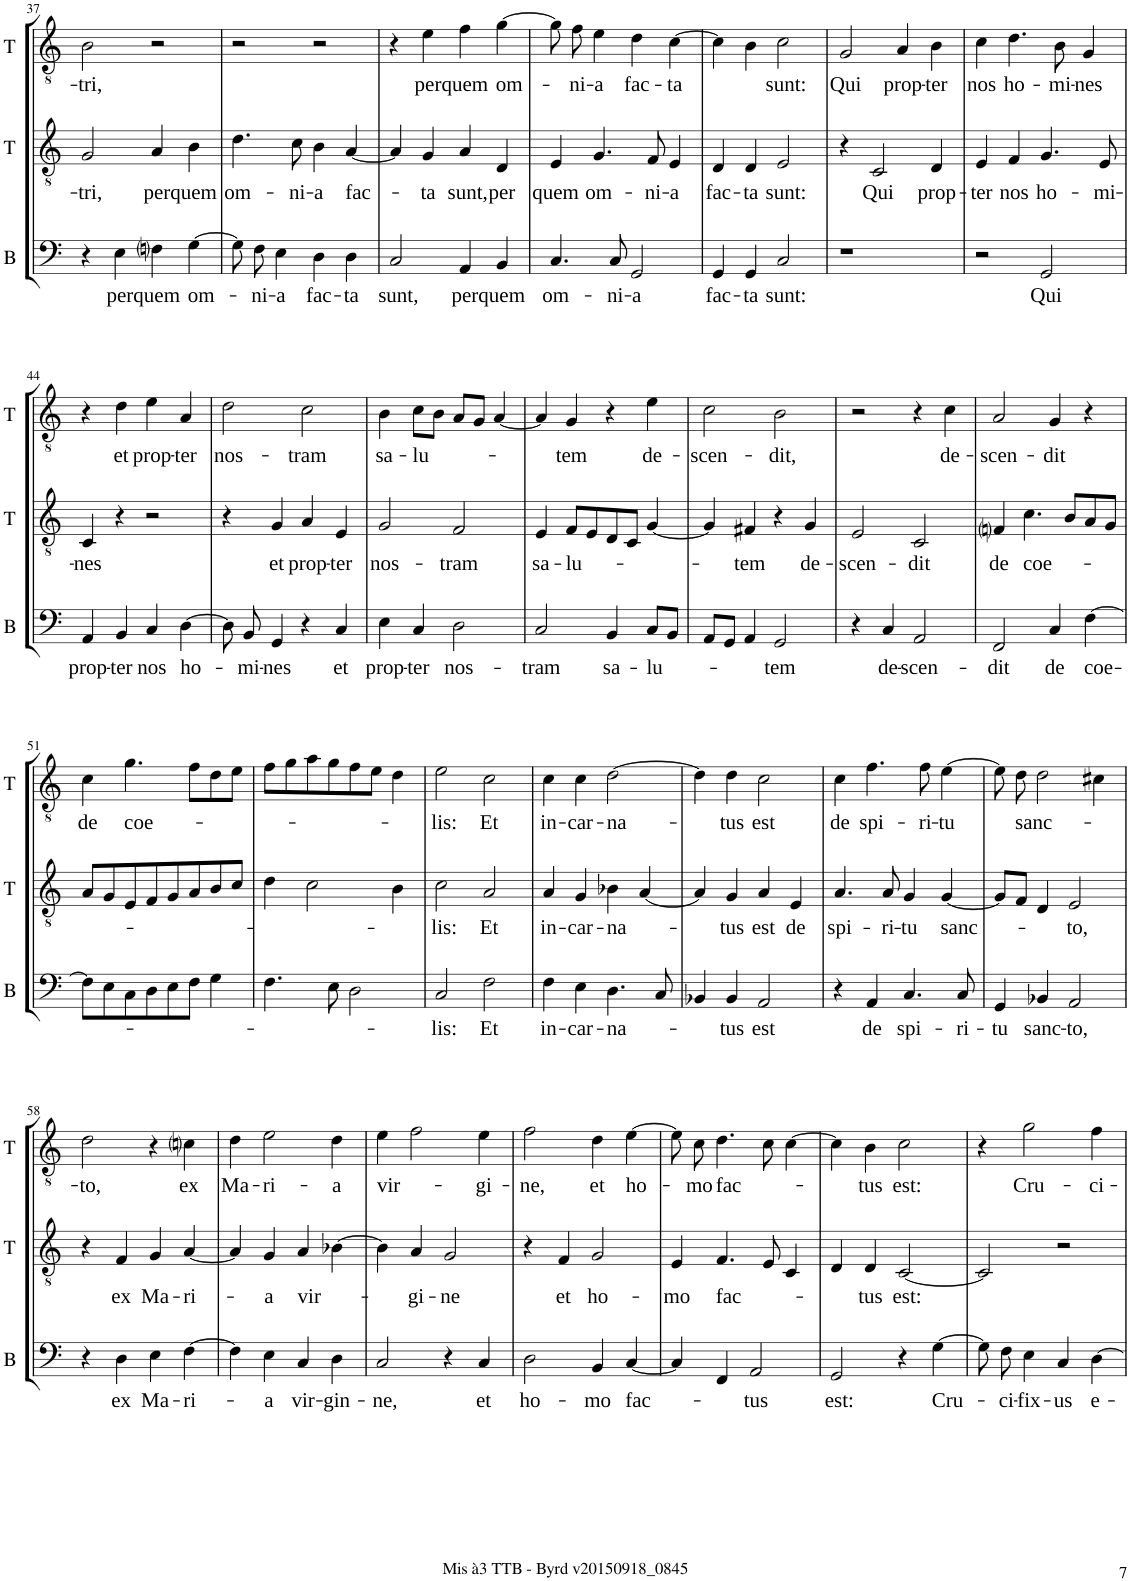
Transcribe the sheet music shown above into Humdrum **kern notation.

**kern	**text	**kern	**text	**kern	**text
*part3	*part3	*part2	*part2	*part1	*part1
*staff3	*staff3	*staff2	*staff2	*staff1	*staff1
*I"B	*	*I"T	*	*I"T	*
*I'B	*	*I'T	*	*I'T	*
!!LO:PB:g=z
*clefF4	*	*clefGv2	*	*clefGv2	*
*k[]	*	*k[]	*	*k[]	*
*M2/2	*	*M2/2	*	*M2/2	*
*met(c|)	*	*met(c|)	*	*met(c|)	*
=37	=37	=37	=37	=37	=37
!	!	!	!LO:LY:b	!	!LO:LY:b
4r	.	2G/	-tri,	2B\	-tri,
!	!LO:LY:b	!	!	!	!
4E\	per	.	.	.	.
!	!LO:LY:b	!	!LO:LY:b	!	!
4Fni\	quem	4A/	per	2r	.
!	!LO:LY:b	!	!LO:LY:b	!	!
[4G\	om-	4B\	quem	.	.
=38	=38	=38	=38	=38	=38
!	!	!	!LO:LY:b	!	!
8G\]	.	4.d\	om-	2r	.
!	!LO:LY:b	!	!	!	!
8F\	-ni-	.	.	.	.
!	!LO:LY:b	!	!	!	!
4E\	-a	.	.	.	.
!	!	!	!LO:LY:b	!	!
.	.	8c\	-ni-	.	.
!	!LO:LY:b	!	!LO:LY:b	!	!
4D\	fac-	4B\	-a	2r	.
!	!LO:LY:b	!	!LO:LY:b	!	!
4D\	-ta	[4A/	fac-	.	.
=39	=39	=39	=39	=39	=39
!	!LO:LY:b	!	!	!	!
2C/	sunt,	4A/]	.	4r	.
!	!	!	!LO:LY:b	!	!LO:LY:b
.	.	4G/	-ta	4e\	per
!	!LO:LY:b	!	!LO:LY:b	!	!LO:LY:b
4AA/	per	4A/	sunt,	4f\	quem
!	!LO:LY:b	!	!LO:LY:b	!	!LO:LY:b
4BB/	quem	4D/	per	[4g\	om-
=40	=40	=40	=40	=40	=40
!	!LO:LY:b	!	!LO:LY:b	!	!
4.C/	om-	4E/	quem	8g\]	.
!	!	!	!	!	!LO:LY:b
.	.	.	.	8f\	-ni-
!	!	!	!LO:LY:b	!	!LO:LY:b
.	.	4.G/	om-	4e\	-a
!	!LO:LY:b	!	!	!	!
8C/	-ni-	.	.	.	.
!	!LO:LY:b	!	!	!	!LO:LY:b
2GG/	-a	.	.	4d\	fac-
!	!	!	!LO:LY:b	!	!
.	.	8F/	-ni-	.	.
!	!	!	!LO:LY:b	!	!LO:LY:b
.	.	4E/	-a	[4c\	-ta
=41	=41	=41	=41	=41	=41
!	!LO:LY:b	!	!LO:LY:b	!	!
4GG/	fac-	4D/	fac-	4c\]	.
!	!LO:LY:b	!	!LO:LY:b	!	!
4GG/	-ta	4D/	-ta	4B\	.
!	!LO:LY:b	!	!LO:LY:b	!	!LO:LY:b
2C/	sunt:	2E/	sunt:	2c\	sunt:
=42	=42	=42	=42	=42	=42
!	!	!	!	!	!LO:LY:b
1r	.	4r	.	2G/	Qui
!	!	!	!LO:LY:b	!	!
.	.	2C/	Qui	.	.
!	!	!	!	!	!LO:LY:b
.	.	.	.	4A/	prop-
!	!	!	!LO:LY:b	!	!LO:LY:b
.	.	4D/	prop-	4B\	-ter
=43	=43	=43	=43	=43	=43
!	!	!	!LO:LY:b	!	!LO:LY:b
2r	.	4E/	-ter	4c\	nos
!	!	!	!LO:LY:b	!	!LO:LY:b
.	.	4F/	nos	4.d\	ho-
!	!LO:LY:b	!	!LO:LY:b	!	!
2GG/	Qui	4.G/	ho-	.	.
!	!	!	!	!	!LO:LY:b
.	.	.	.	8B\	-mi-
!	!	!	!	!	!LO:LY:b
.	.	.	.	4G/	-nes
!	!	!	!LO:LY:b	!	!
.	.	8E/	-mi-	.	.
!!LO:LB:g=z
=44	=44	=44	=44	=44	=44
!	!LO:LY:b	!	!LO:LY:b	!	!
4AA/	prop-	4C/	-nes	4r	.
!	!LO:LY:b	!	!	!	!LO:LY:b
4BB/	-ter	4r	.	4d\	et
!	!LO:LY:b	!	!	!	!LO:LY:b
4C/	nos	2r	.	4e\	prop-
!	!LO:LY:b	!	!	!	!LO:LY:b
[4D\	ho-	.	.	4A/	-ter
=45	=45	=45	=45	=45	=45
!	!	!	!	!	!LO:LY:b
8D\]	.	4r	.	2d\	nos-
!	!LO:LY:b	!	!	!	!
8BB/	-mi-	.	.	.	.
!	!LO:LY:b	!	!LO:LY:b	!	!
4GG/	-nes	4G/	et	.	.
!	!	!	!LO:LY:b	!	!LO:LY:b
4r	.	4A/	prop-	2c\	-tram
!	!LO:LY:b	!	!LO:LY:b	!	!
4C/	et	4E/	-ter	.	.
=46	=46	=46	=46	=46	=46
!	!LO:LY:b	!	!LO:LY:b	!	!LO:LY:b
4E\	prop-	2G/	nos-	4B\	sa-
!	!LO:LY:b	!	!	!	!LO:LY:b
4C/	-ter	.	.	8c\L	-lu-
.	.	.	.	8B\J	.
!	!LO:LY:b	!	!LO:LY:b	!	!
2D\	nos-	2F/	-tram	8A/L	.
.	.	.	.	8G/J	.
.	.	.	.	[4A/	.
=47	=47	=47	=47	=47	=47
!	!LO:LY:b	!	!LO:LY:b	!	!
2C/	-tram	4E/	sa-	4A/]	.
!	!	!	!LO:LY:b	!	!LO:LY:b
.	.	8F/L	-lu-	4G/	-tem
.	.	8E/	.	.	.
!	!LO:LY:b	!	!	!	!
4BB/	sa-	8D/	.	4r	.
.	.	8C/J	.	.	.
!	!LO:LY:b	!	!	!	!LO:LY:b
8C/L	-lu-	[4G/	.	4e\	de-
8BB/J	.	.	.	.	.
=48	=48	=48	=48	=48	=48
!	!	!	!	!	!LO:LY:b
8AA/L	.	4G/]	.	2c\	-scen-
8GG/J	.	.	.	.	.
!	!	!	!LO:LY:b	!	!
4AA/	.	4F#X/	-tem	.	.
!	!LO:LY:b	!	!	!	!LO:LY:b
2GG/	-tem	4r	.	2B\	-dit,
!	!	!	!LO:LY:b	!	!
.	.	4G/	de-	.	.
=49	=49	=49	=49	=49	=49
!	!	!	!LO:LY:b	!	!
4r	.	2E/	-scen-	2r	.
!	!LO:LY:b	!	!	!	!
4C/	de-	.	.	.	.
!	!LO:LY:b	!	!LO:LY:b	!	!
2AA/	-scen-	2C/	-dit	4r	.
!	!	!	!	!	!LO:LY:b
.	.	.	.	4c\	de-
=50	=50	=50	=50	=50	=50
!	!LO:LY:b	!	!LO:LY:b	!	!LO:LY:b
2FF/	-dit	4Fni/	de	2A/	-scen-
!	!	!	!LO:LY:b	!	!
.	.	4.c\	coe-	.	.
!	!LO:LY:b	!	!	!	!LO:LY:b
4C/	de	.	.	4G/	-dit
.	.	8B/L	.	.	.
!	!LO:LY:b	!	!	!	!
[4F\	coe-	8A/	.	4r	.
.	.	8G/J	.	.	.
!!LO:LB:g=z
=51	=51	=51	=51	=51	=51
!	!	!	!	!	!LO:LY:b
8F\L]	.	8A/L	.	4c\	de
8E\	.	8G/	.	.	.
!	!	!	!	!	!LO:LY:b
8C\	.	8E/	.	4.g\	coe-
8D\	.	8F/	.	.	.
8E\	.	8G/	.	.	.
8F\J	.	8A/	.	8f\L	.
4G\	.	8B/	.	8d\	.
.	.	8c/J	.	8e\J	.
=52	=52	=52	=52	=52	=52
4.F\	.	4d\	.	8f\L	.
.	.	.	.	8g\	.
.	.	2c\	.	8a\	.
8E\	.	.	.	8g\	.
2D\	.	.	.	8f\	.
.	.	.	.	8e\J	.
.	.	4B\	.	4d\	.
=53	=53	=53	=53	=53	=53
!	!LO:LY:b	!	!LO:LY:b	!	!LO:LY:b
2C/	-lis:	2c\	-lis:	2e\	-lis:
!	!LO:LY:b	!	!LO:LY:b	!	!LO:LY:b
2F\	Et	2A/	Et	2c\	Et
=54	=54	=54	=54	=54	=54
!	!LO:LY:b	!	!LO:LY:b	!	!LO:LY:b
4F\	in-	4A/	in-	4c\	in-
!	!LO:LY:b	!	!LO:LY:b	!	!LO:LY:b
4E\	-car-	4G/	-car-	4c\	-car-
!	!LO:LY:b	!	!LO:LY:b	!	!LO:LY:b
4.D\	-na-	4B-X\	-na-	[2d\	-na-
.	.	[4A/	.	.	.
8C/	.	.	.	.	.
=55	=55	=55	=55	=55	=55
4BB-X/	.	4A/]	.	4d\]	.
!	!LO:LY:b	!	!LO:LY:b	!	!LO:LY:b
4BB-/	-tus	4G/	-tus	4d\	-tus
!	!LO:LY:b	!	!LO:LY:b	!	!LO:LY:b
2AA/	est	4A/	est	2c\	est
!	!	!	!LO:LY:b	!	!
.	.	4E/	de	.	.
=56	=56	=56	=56	=56	=56
!	!	!	!LO:LY:b	!	!LO:LY:b
4r	.	4.A/	spi-	4c\	de
!	!LO:LY:b	!	!	!	!LO:LY:b
4AA/	de	.	.	4.f\	spi-
!	!	!	!LO:LY:b	!	!
.	.	8A/	-ri-	.	.
!	!LO:LY:b	!	!LO:LY:b	!	!
4.C/	spi-	4G/	-tu	.	.
!	!	!	!	!	!LO:LY:b
.	.	.	.	8f\	-ri-
!	!	!	!LO:LY:b	!	!LO:LY:b
.	.	[4G/	sanc-	[4e\	-tu
!	!LO:LY:b	!	!	!	!
8C/	-ri-	.	.	.	.
=57	=57	=57	=57	=57	=57
!	!LO:LY:b	!	!	!	!
4GG/	-tu	8G/L]	.	8e\]	.
!	!	!	!	!	!LO:LY:b
.	.	8F/J	.	8d\	sanc-
!	!LO:LY:b	!	!	!	!
4BB-X/	sanc-	4D/	.	2d\	.
!	!LO:LY:b	!	!LO:LY:b	!	!
2AA/	-to,	2E/	-to,	.	.
.	.	.	.	4c#X\	.
!!LO:LB:g=z
=58	=58	=58	=58	=58	=58
!	!	!	!	!	!LO:LY:b
4r	.	4r	.	2d\	-to,
!	!LO:LY:b	!	!LO:LY:b	!	!
4D\	ex	4F/	ex	.	.
!	!LO:LY:b	!	!LO:LY:b	!	!
4E\	Ma-	4G/	Ma-	4r	.
!	!LO:LY:b	!	!LO:LY:b	!	!LO:LY:b
[4F\	-ri-	[4A/	-ri-	4cni\	ex
=59	=59	=59	=59	=59	=59
!	!	!	!	!	!LO:LY:b
4F\]	.	4A/]	.	4d\	Ma-
!	!LO:LY:b	!	!LO:LY:b	!	!LO:LY:b
4E\	-a	4G/	-a	2e\	-ri-
!	!LO:LY:b	!	!LO:LY:b	!	!
4C/	vir-	4A/	vir-	.	.
!	!LO:LY:b	!	!	!	!LO:LY:b
4D\	-gin-	[4B-X\	.	4d\	-a
=60	=60	=60	=60	=60	=60
!	!LO:LY:b	!	!	!	!LO:LY:b
2C/	-ne,	4B-\]	.	4e\	vir-
!	!	!	!LO:LY:b	!	!
.	.	4A/	-gi-	2f\	.
!	!	!	!LO:LY:b	!	!
4r	.	2G/	-ne	.	.
!	!LO:LY:b	!	!	!	!LO:LY:b
4C/	et	.	.	4e\	-gi-
=61	=61	=61	=61	=61	=61
!	!LO:LY:b	!	!	!	!LO:LY:b
2D\	ho-	4r	.	2f\	-ne,
!	!	!	!LO:LY:b	!	!
.	.	4F/	et	.	.
!	!LO:LY:b	!	!LO:LY:b	!	!LO:LY:b
4BB/	-mo	2G/	ho-	4d\	et
!	!LO:LY:b	!	!	!	!LO:LY:b
[4C/	fac-	.	.	[4e\	ho-
=62	=62	=62	=62	=62	=62
!	!	!	!LO:LY:b	!	!
4C/]	.	4E/	-mo	8e\]	.
!	!	!	!	!	!LO:LY:b
.	.	.	.	8c\	-mo
!	!	!	!LO:LY:b	!	!LO:LY:b
4FF/	.	4.F/	fac-	4.d\	fac-
!	!LO:LY:b	!	!	!	!
2AA/	-tus	.	.	.	.
.	.	8E/	.	8c\	.
.	.	4C/	.	[4c\	.
=63	=63	=63	=63	=63	=63
!	!LO:LY:b	!	!	!	!
2GG/	est:	4D/	.	4c\]	.
!	!	!	!LO:LY:b	!	!LO:LY:b
.	.	4D/	-tus	4B\	-tus
!	!	!	!LO:LY:b	!	!LO:LY:b
4r	.	[2C/	est:	2c\	est:
!	!LO:LY:b	!	!	!	!
[4G\	Cru-	.	.	.	.
=64	=64	=64	=64	=64	=64
8G\]	.	2C/]	.	4r	.
!	!LO:LY:b	!	!	!	!
8F\	-ci-	.	.	.	.
!	!LO:LY:b	!	!	!	!LO:LY:b
4E\	-fix-	.	.	2g\	Cru-
!	!LO:LY:b	!	!	!	!
4C/	-us	2r	.	.	.
!	!LO:LY:b	!	!	!	!LO:LY:b
[4D\	e-	.	.	4f\	-ci-
=	=	=	=	=	=
*-	*-	*-	*-	*-	*-
